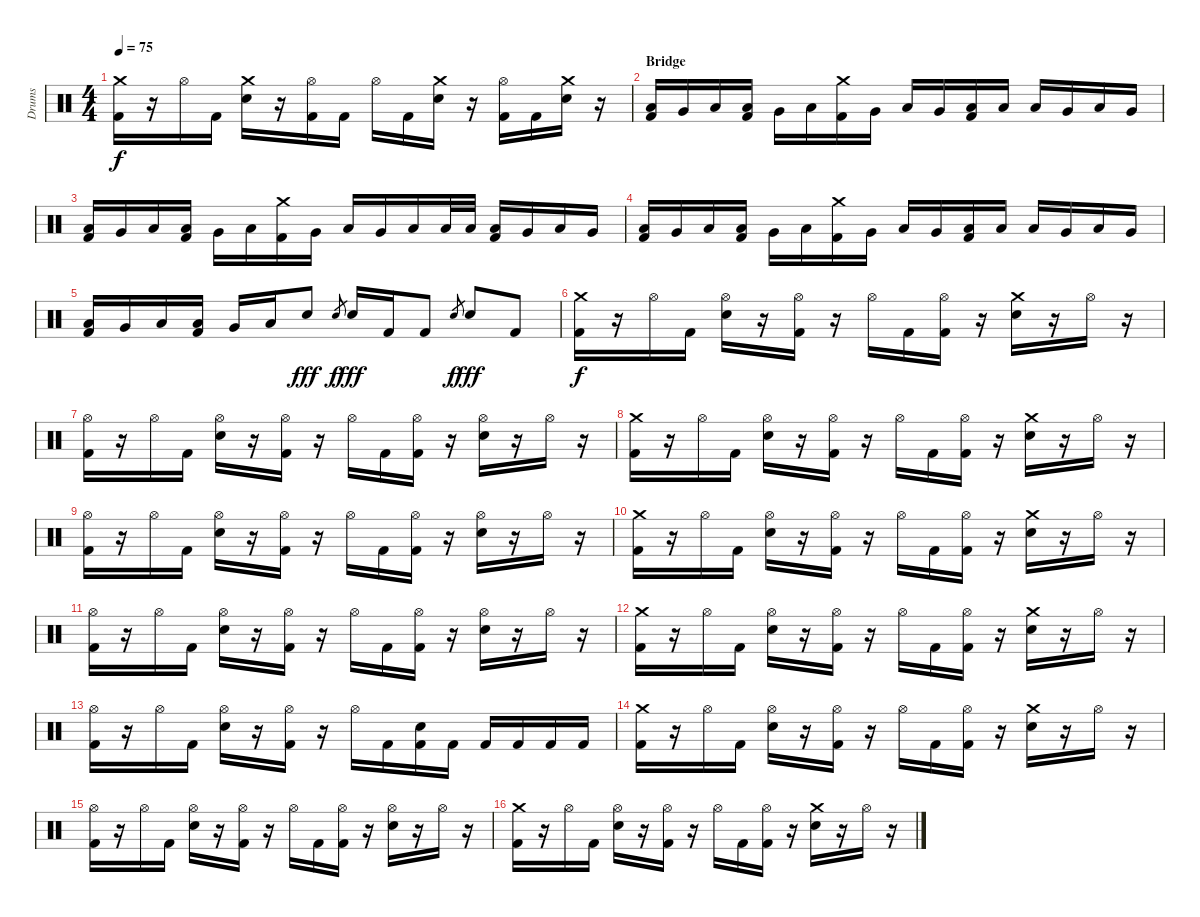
\track ("Drums" "Drums") {instrument percussion}
\staff {score}
\articulation defaults
\ts (4 4)
\tempo 75
\clef neutral
\ks c
("Crash medium (hit)" "Kick (hit) 2").16{dy f} r.16 "Hi-Hat (open)".16 "Kick (hit) 2".16 ("Crash medium (hit)" "Electric Snare (hit)").16 r.16 ("Hi-Hat (open)" "Kick (hit) 2").16 "Kick (hit) 2".16 "Hi-Hat (open)".16 "Kick (hit) 2".16 ("Crash medium (hit)" "Electric Snare (hit)").16 r.16 ("Hi-Hat (open)" "Kick (hit) 2").16 "Kick (hit) 2".16 ("Crash medium (hit)" "Electric Snare (hit)").16 r.16 |
\section ("" "Bridge")
("Low Tom (hit)" "Kick (hit) 2").16 "Very Low Tom (hit)".16 "Low Floor Tom (hit)".16 ("Low Tom (hit)" "Kick (hit) 2").16 "Very Low Tom (hit)".16 "Low Floor Tom (hit)".16 ("Crash medium (hit)" "Kick (hit) 2").16 "Very Low Tom (hit)".16 "Low Tom (hit)".16 "Very Low Tom (hit)".16 ("Low Floor Tom (hit)" "Kick (hit) 2").16 "Low Tom (hit)".16 "Low Tom (hit)".16 "Very Low Tom (hit)".16 "Low Floor Tom (hit)".16 "Very Low Tom (hit)".16 |
("Low Tom (hit)" "Kick (hit) 2").16 "Very Low Tom (hit)".16 "Low Floor Tom (hit)".16 ("Low Tom (hit)" "Kick (hit) 2").16 "Very Low Tom (hit)".16 "Low Floor Tom (hit)".16 ("Crash medium (hit)" "Kick (hit) 2").16 "Very Low Tom (hit)".16 "Low Tom (hit)".16 "Very Low Tom (hit)".16 "Low Floor Tom (hit)".16 "Low Tom (hit)".32 "Low Tom (hit)".32 ("Low Tom (hit)" "Kick (hit) 2").16 "Very Low Tom (hit)".16 "Low Floor Tom (hit)".16 "Very Low Tom (hit)".16 |
("Low Tom (hit)" "Kick (hit) 2").16 "Very Low Tom (hit)".16 "Low Floor Tom (hit)".16 ("Low Tom (hit)" "Kick (hit) 2").16 "Very Low Tom (hit)".16 "Low Floor Tom (hit)".16 ("Crash medium (hit)" "Kick (hit) 2").16 "Very Low Tom (hit)".16 "Low Tom (hit)".16 "Very Low Tom (hit)".16 ("Low Floor Tom (hit)" "Kick (hit) 2").16 "Low Tom (hit)".16 "Low Tom (hit)".16 "Very Low Tom (hit)".16 "Low Floor Tom (hit)".16 "Very Low Tom (hit)".16 |
("Low Tom (hit)" "Kick (hit) 2").16 "Very Low Tom (hit)".16 "Low Floor Tom (hit)".16 ("Low Tom (hit)" "Kick (hit) 2").16 "Very Low Tom (hit)".16 "Low Floor Tom (hit)".16 "Electric Snare (hit)".8{dy fff} "Electric Snare (hit)".8{gr dy f} "Electric Snare (hit)".16{dy fff} "Kick (hit) 2".16 "Kick (hit) 2".8 "Electric Snare (hit)".8{gr dy f} "Electric Snare (hit)".8{dy fff} "Kick (hit) 2".8 |
("Crash medium (hit)" "Kick (hit) 2").16{dy f} r.16 "Hi-Hat (open)".16 "Kick (hit) 2".16 ("Hi-Hat (open)" "Electric Snare (hit)").16 r.16 ("Hi-Hat (open)" "Kick (hit) 2").16 r.16 "Hi-Hat (open)".16 "Kick (hit) 2".16 ("Hi-Hat (open)" "Kick (hit) 2").16 r.16 ("Crash medium (hit)" "Electric Snare (hit)").16 r.16 "Hi-Hat (open)".16 r.16 |
("Hi-Hat (open)" "Kick (hit) 2").16 r.16 "Hi-Hat (open)".16 "Kick (hit) 2".16 ("Hi-Hat (open)" "Electric Snare (hit)").16 r.16 ("Hi-Hat (open)" "Kick (hit) 2").16 r.16 "Hi-Hat (open)".16 "Kick (hit) 2".16 ("Hi-Hat (open)" "Kick (hit) 2").16 r.16 ("Hi-Hat (open)" "Electric Snare (hit)").16 r.16 "Hi-Hat (open)".16 r.16 |
("Crash medium (hit)" "Kick (hit) 2").16 r.16 "Hi-Hat (open)".16 "Kick (hit) 2".16 ("Hi-Hat (open)" "Electric Snare (hit)").16 r.16 ("Hi-Hat (open)" "Kick (hit) 2").16 r.16 "Hi-Hat (open)".16 "Kick (hit) 2".16 ("Hi-Hat (open)" "Kick (hit) 2").16 r.16 ("Crash medium (hit)" "Electric Snare (hit)").16 r.16 "Hi-Hat (open)".16 r.16 |
("Hi-Hat (open)" "Kick (hit) 2").16 r.16 "Hi-Hat (open)".16 "Kick (hit) 2".16 ("Hi-Hat (open)" "Electric Snare (hit)").16 r.16 ("Hi-Hat (open)" "Kick (hit) 2").16 r.16 "Hi-Hat (open)".16 "Kick (hit) 2".16 ("Hi-Hat (open)" "Kick (hit) 2").16 r.16 ("Hi-Hat (open)" "Electric Snare (hit)").16 r.16 "Hi-Hat (open)".16 r.16 |
("Crash medium (hit)" "Kick (hit) 2").16 r.16 "Hi-Hat (open)".16 "Kick (hit) 2".16 ("Hi-Hat (open)" "Electric Snare (hit)").16 r.16 ("Hi-Hat (open)" "Kick (hit) 2").16 r.16 "Hi-Hat (open)".16 "Kick (hit) 2".16 ("Hi-Hat (open)" "Kick (hit) 2").16 r.16 ("Crash medium (hit)" "Electric Snare (hit)").16 r.16 "Hi-Hat (open)".16 r.16 |
("Hi-Hat (open)" "Kick (hit) 2").16 r.16 "Hi-Hat (open)".16 "Kick (hit) 2".16 ("Hi-Hat (open)" "Electric Snare (hit)").16 r.16 ("Hi-Hat (open)" "Kick (hit) 2").16 r.16 "Hi-Hat (open)".16 "Kick (hit) 2".16 ("Hi-Hat (open)" "Kick (hit) 2").16 r.16 ("Hi-Hat (open)" "Electric Snare (hit)").16 r.16 "Hi-Hat (open)".16 r.16 |
("Crash medium (hit)" "Kick (hit) 2").16 r.16 "Hi-Hat (open)".16 "Kick (hit) 2".16 ("Hi-Hat (open)" "Electric Snare (hit)").16 r.16 ("Hi-Hat (open)" "Kick (hit) 2").16 r.16 "Hi-Hat (open)".16 "Kick (hit) 2".16 ("Hi-Hat (open)" "Kick (hit) 2").16 r.16 ("Crash medium (hit)" "Electric Snare (hit)").16 r.16 "Hi-Hat (open)".16 r.16 |
("Hi-Hat (open)" "Kick (hit) 2").16 r.16 "Hi-Hat (open)".16 "Kick (hit) 2".16 ("Hi-Hat (open)" "Electric Snare (hit)").16 r.16 ("Hi-Hat (open)" "Kick (hit) 2").16 r.16 "Hi-Hat (open)".16 "Kick (hit) 2".16 ("Electric Snare (hit)" "Kick (hit) 2").16 "Kick (hit) 2".16 "Kick (hit) 2".16 "Kick (hit) 2".16 "Kick (hit) 2".16 "Kick (hit) 2".16 |
("Crash medium (hit)" "Kick (hit) 2").16 r.16 "Hi-Hat (open)".16 "Kick (hit) 2".16 ("Hi-Hat (open)" "Electric Snare (hit)").16 r.16 ("Hi-Hat (open)" "Kick (hit) 2").16 r.16 "Hi-Hat (open)".16 "Kick (hit) 2".16 ("Hi-Hat (open)" "Kick (hit) 2").16 r.16 ("Crash medium (hit)" "Electric Snare (hit)").16 r.16 "Hi-Hat (open)".16 r.16 |
("Hi-Hat (open)" "Kick (hit) 2").16 r.16 "Hi-Hat (open)".16 "Kick (hit) 2".16 ("Hi-Hat (open)" "Electric Snare (hit)").16 r.16 ("Hi-Hat (open)" "Kick (hit) 2").16 r.16 "Hi-Hat (open)".16 "Kick (hit) 2".16 ("Hi-Hat (open)" "Kick (hit) 2").16 r.16 ("Hi-Hat (open)" "Electric Snare (hit)").16 r.16 "Hi-Hat (open)".16 r.16 |
("Crash medium (hit)" "Kick (hit) 2").16 r.16 "Hi-Hat (open)".16 "Kick (hit) 2".16 ("Hi-Hat (open)" "Electric Snare (hit)").16 r.16 ("Hi-Hat (open)" "Kick (hit) 2").16 r.16 "Hi-Hat (open)".16 "Kick (hit) 2".16 ("Hi-Hat (open)" "Kick (hit) 2").16 r.16 ("Crash medium (hit)" "Electric Snare (hit)").16 r.16 "Hi-Hat (open)".16 r.16
